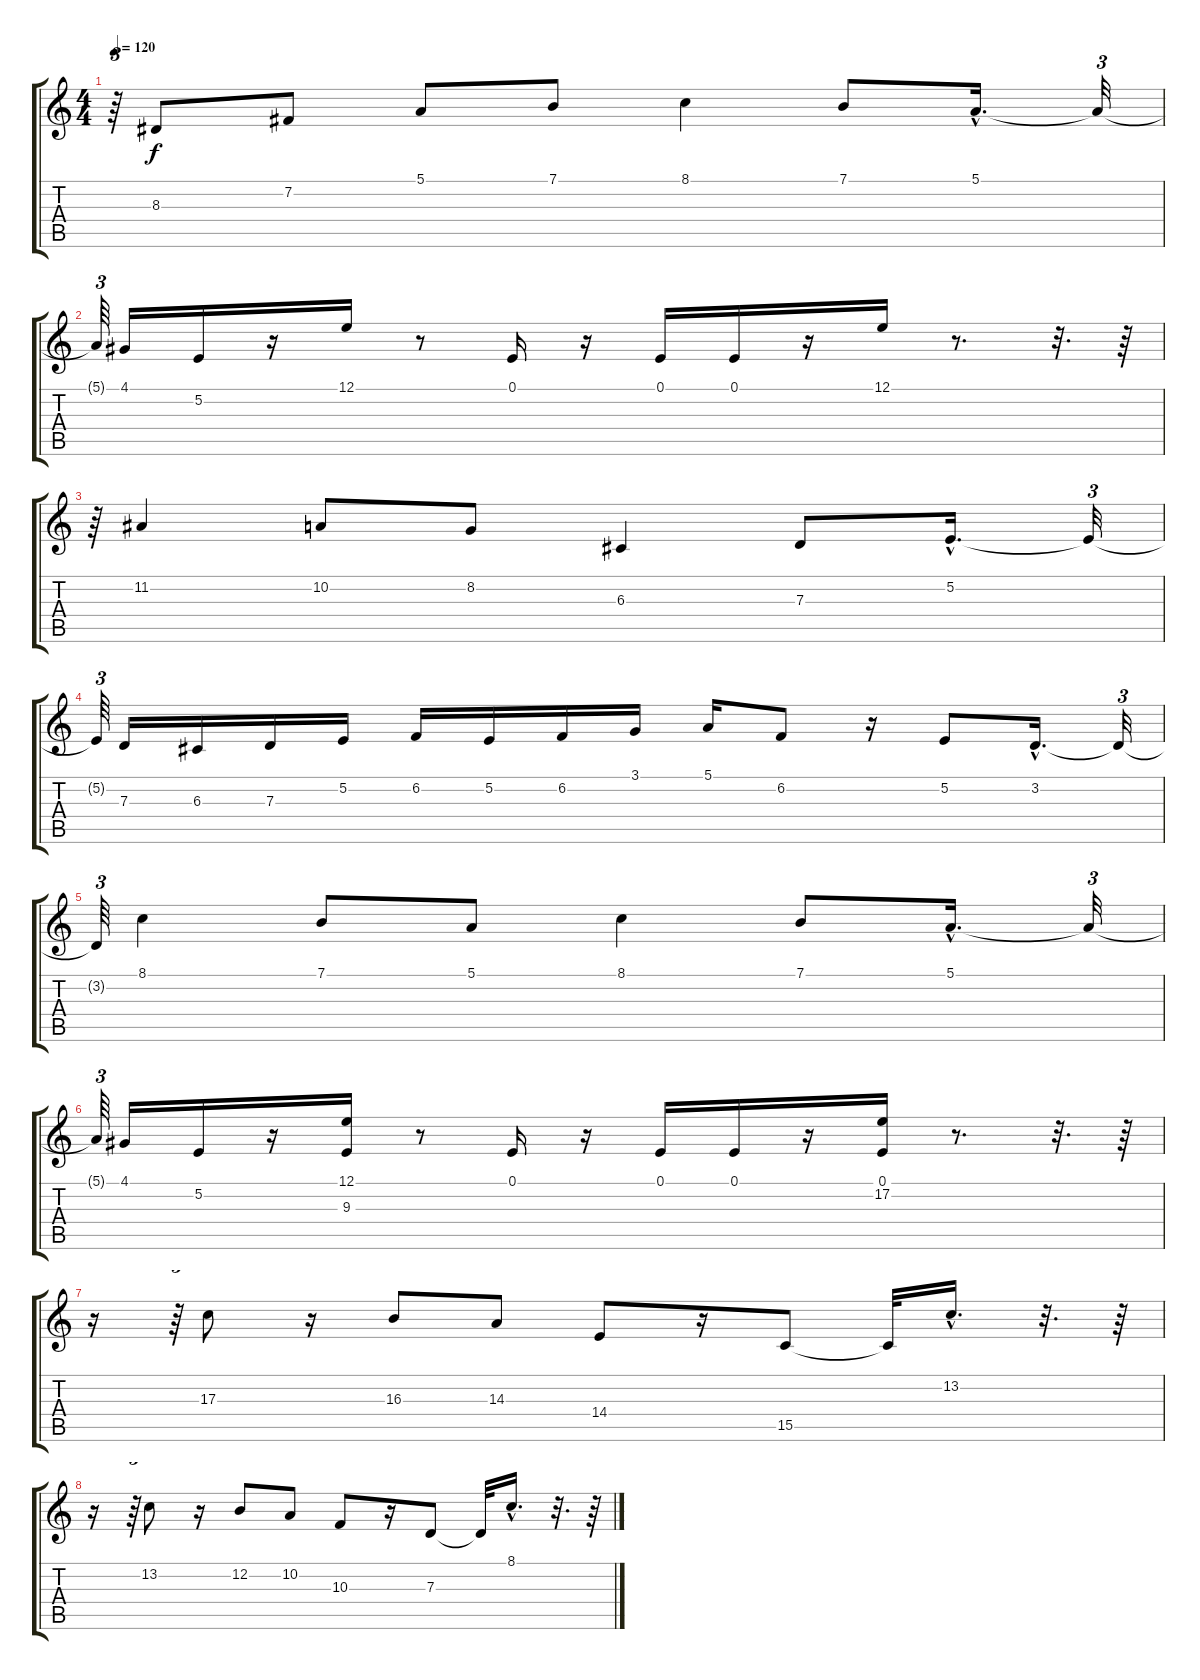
\track "" {instrument accordion}
\staff {score tabs}
\tuning (E4 B3 G3 D3 A2 E2) {hide}
\ts (4 4)
\tempo 120
\clef g2
\ks c
r.64{tu (3 2) dy f} 8.3.8 7.2.8 5.1.8 7.1.8 8.1.4 7.1.8 5.1{hac}.16{d} 5.1{t}.32{tu (3 2)} |
5.1{t}.64{tu (3 2)} 4.1.16 5.2.16 r.16 12.1.16 r.8 0.1.16 r.16 0.1.16 0.1.16 r.16 12.1.16 r.8{d} r.32{d} r.64 |
r.64{tu (3 2)} 11.2.4 10.2.8 8.2.8 6.3.4 7.3.8 5.2{hac}.16{d} 5.2{t}.32{tu (3 2)} |
5.2{t}.64{tu (3 2)} 7.3.16 6.3.16 7.3.16 5.2.16 6.2.16 5.2.16 6.2.16 3.1.16 5.1.16 6.2.8 r.16 5.2.8 3.2{hac}.16{d} 3.2{t}.32{tu (3 2)} |
3.2{t}.64{tu (3 2)} 8.1.4 7.1.8 5.1.8 8.1.4 7.1.8 5.1{hac}.16{d} 5.1{t}.32{tu (3 2)} |
5.1{t}.64{tu (3 2)} 4.1.16 5.2.16 r.16 (12.1 9.3).16 r.8 0.1.16 r.16 0.1.16 0.1.16 r.16 (0.1 17.2).16 r.8{d} r.32{d} r.64 |
r.16 r.64{tu (3 2)} 17.3.8 r.16 16.3.8 14.3.8 14.4.8 r.16 15.5.8 15.5{t}.32 13.2{hac}.16{d} r.32{d} r.64 |
r.16 r.64{tu (3 2)} 13.2.8 r.16 12.2.8 10.2.8 10.3.8 r.16 7.3.8 7.3{t}.32 8.1{hac}.16{d} r.32{d} r.64
